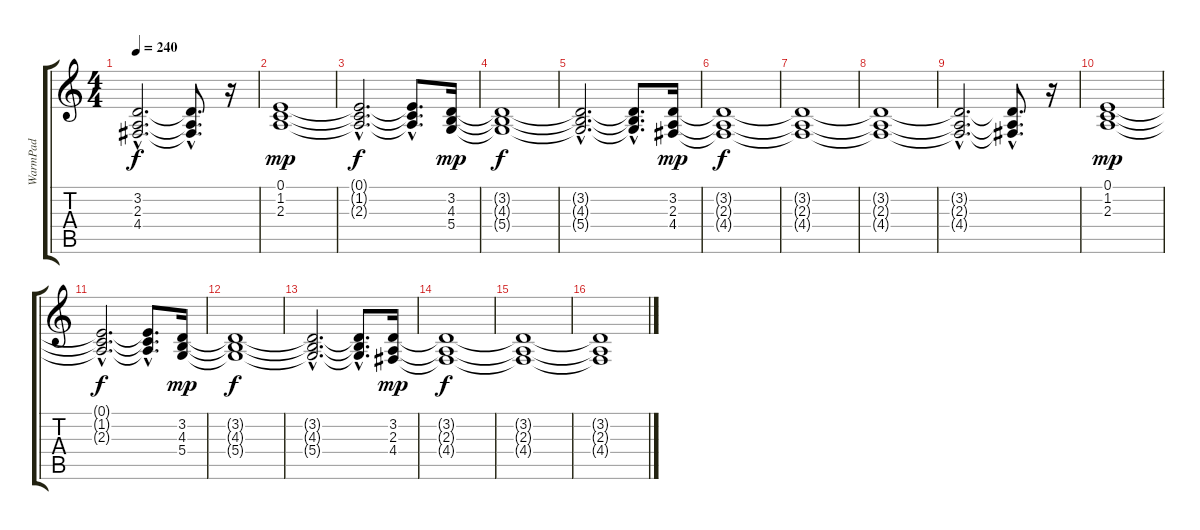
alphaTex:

\track ("WarmPad" "WarmPad") {instrument pad2warm}
\staff {score tabs}
\tuning (E4 B3 G3 D3 A2 E2) {hide}
\ts (4 4)
\tempo 240
\clef g2
\ks c
(3.2{hac t} 2.3{hac t} 4.4{hac t}).2{d dy f} (3.2{hac t} 2.3{hac t} 4.4{hac t}).8{d} r.16 |
(0.1 1.2 2.3).1{dy mp volume 3} |
(0.1{hac t} 1.2{hac t} 2.3{hac t}).2{d dy f} (0.1{hac t} 1.2{hac t} 2.3{hac t}).8{d} (3.2 4.3 5.4).16{dy mp volume 3} |
(3.2{t} 4.3{t} 5.4{t}).1{dy f} |
(3.2{hac t} 4.3{hac t} 5.4{hac t}).2{d} (3.2{hac t} 4.3{hac t} 5.4{hac t}).8{d} (3.2 2.3 4.4).16{dy mp volume 2} |
(3.2{t} 2.3{t} 4.4{t}).1{dy f} |
(3.2{t} 2.3{t} 4.4{t}).1 |
(3.2{t} 2.3{t} 4.4{t}).1 |
(3.2{hac t} 2.3{hac t} 4.4{hac t}).2{d} (3.2{hac t} 2.3{hac t} 4.4{hac t}).8{d} r.16 |
(0.1 1.2 2.3).1{dy mp volume 1} |
(0.1{hac t} 1.2{hac t} 2.3{hac t}).2{d dy f} (0.1{hac t} 1.2{hac t} 2.3{hac t}).8{d} (3.2 4.3 5.4).16{dy mp volume 1} |
(3.2{t} 4.3{t} 5.4{t}).1{dy f} |
(3.2{hac t} 4.3{hac t} 5.4{hac t}).2{d} (3.2{hac t} 4.3{hac t} 5.4{hac t}).8{d} (3.2 2.3 4.4).16{dy mp volume 0} |
(3.2{t} 2.3{t} 4.4{t}).1{dy f} |
(3.2{t} 2.3{t} 4.4{t}).1 |
(3.2{t} 2.3{t} 4.4{t}).1
